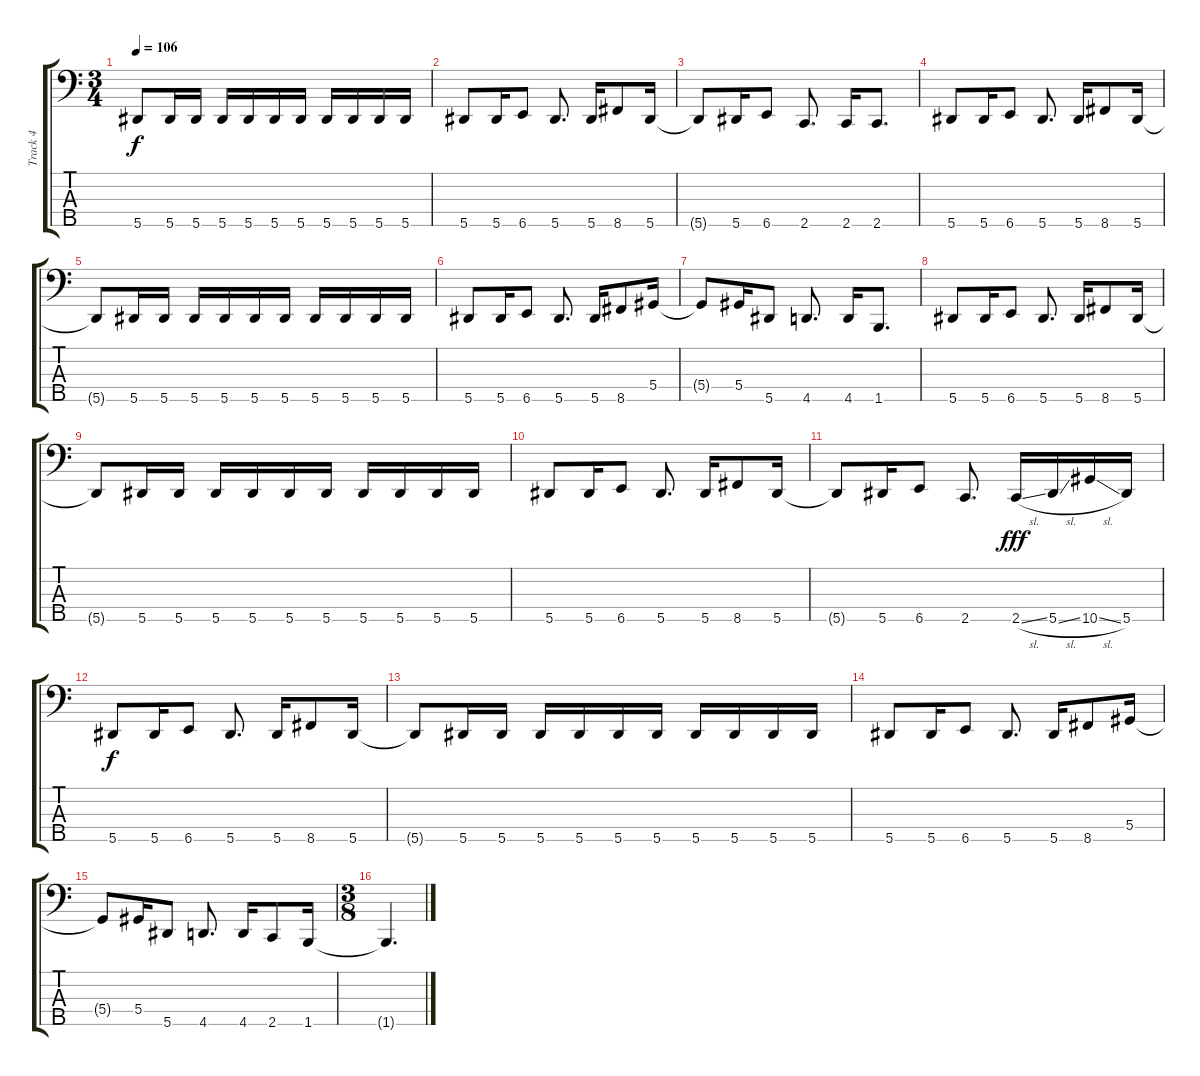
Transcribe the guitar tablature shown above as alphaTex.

\track ("Track 4" "Track 4") {instrument electricbassfinger}
\staff {score tabs}
\tuning (Gb2 Db2 Ab1 Eb1 Bb0) {hide}
\ts (3 4)
\tempo 106
\clef f4
\ks c
5.5{t}.8{dy f} 5.5.16 5.5.16 5.5.16 5.5.16 5.5.16 5.5.16 5.5.16 5.5.16 5.5.16 5.5.16 |
5.5.8 5.5.16 6.5.8 5.5.8{d} 5.5.16 8.5.8 5.5.16 |
5.5{t}.8 5.5.16 6.5.8 2.5.8{d} 2.5.16 2.5.8{d} |
5.5.8 5.5.16 6.5.8 5.5.8{d} 5.5.16 8.5.8 5.5.16 |
5.5{t}.8 5.5.16 5.5.16 5.5.16 5.5.16 5.5.16 5.5.16 5.5.16 5.5.16 5.5.16 5.5.16 |
5.5.8 5.5.16 6.5.8 5.5.8{d} 5.5.16 8.5.8 5.4.16 |
5.4{t}.8 5.4.16 5.5.8 4.5.8{d} 4.5.16 1.5.8{d} |
5.5.8 5.5.16 6.5.8 5.5.8{d} 5.5.16 8.5.8 5.5.16 |
5.5{t}.8 5.5.16 5.5.16 5.5.16 5.5.16 5.5.16 5.5.16 5.5.16 5.5.16 5.5.16 5.5.16 |
5.5.8 5.5.16 6.5.8 5.5.8{d} 5.5.16 8.5.8 5.5.16 |
5.5{t}.8 5.5.16 6.5.8 2.5.8{d} 2.5{sl}.16{dy fff volume 16} 5.5{sl}.16 10.5{sl}.16 5.5.16 |
5.5.8{dy f volume 14} 5.5.16 6.5.8 5.5.8{d} 5.5.16 8.5.8 5.5.16 |
5.5{t}.8 5.5.16 5.5.16 5.5.16 5.5.16 5.5.16 5.5.16 5.5.16 5.5.16 5.5.16 5.5.16 |
5.5.8 5.5.16 6.5.8 5.5.8{d} 5.5.16 8.5.8 5.4.16 |
5.4{t}.8 5.4.16 5.5.8 4.5.8{d} 4.5.16 2.5.8 1.5.16 |
\ts (3 8)
1.5{t}.4{d}
